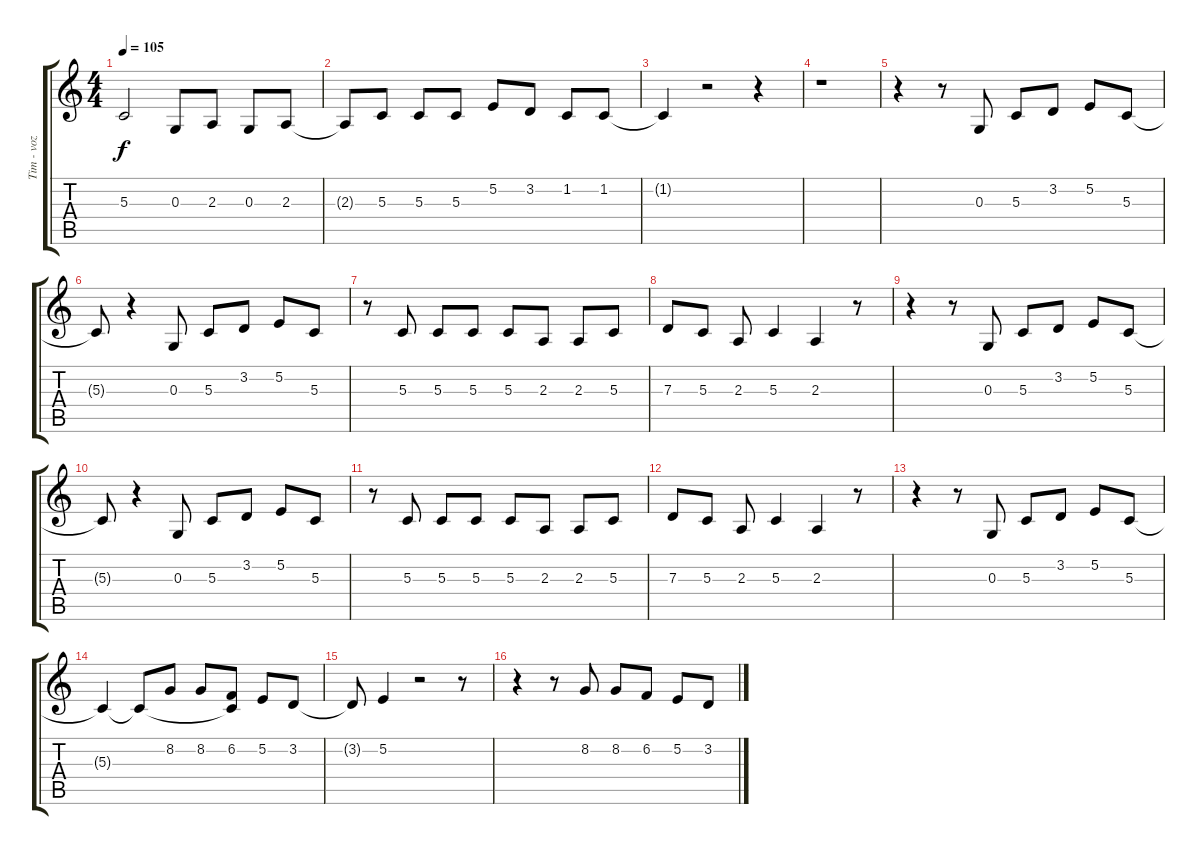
\track ("Tim - voz" "Tim - voz") {instrument tenorsax}
\staff {score tabs}
\tuning (E4 B3 G3 D3 A2 E2) {hide}
\ts (4 4)
\tempo 105
\clef g2
\ks c
5.3{t}.2{dy f} 0.3.8 2.3.8 0.3.8 2.3.8 |
2.3{t}.8 5.3.8 5.3.8 5.3.8 5.2.8 3.2.8 1.2.8 1.2.8 |
1.2{t}.4 r.2 r.4 |
r.1 |
r.4 r.8 0.3.8 5.3.8 3.2.8 5.2.8 5.3.8 |
5.3{t}.8 r.4 0.3.8 5.3.8 3.2.8 5.2.8 5.3.8 |
r.8 5.3.8 5.3.8 5.3.8 5.3.8 2.3.8 2.3.8 5.3.8 |
7.3.8 5.3.8 2.3.8 5.3.4 2.3.4 r.8 |
r.4 r.8 0.3.8 5.3.8 3.2.8 5.2.8 5.3.8 |
5.3{t}.8 r.4 0.3.8 5.3.8 3.2.8 5.2.8 5.3.8 |
r.8 5.3.8 5.3.8 5.3.8 5.3.8 2.3.8 2.3.8 5.3.8 |
7.3.8 5.3.8 2.3.8 5.3.4 2.3.4 r.8 |
r.4 r.8 0.3.8 5.3.8 3.2.8 5.2.8 5.3.8 |
5.3{t}.4 5.3{t}.8 8.2.8 8.2.8 (6.2 5.3{t}).8 5.2.8 3.2.8 |
3.2{t}.8 5.2.4 r.2 r.8 |
r.4 r.8 8.2.8 8.2.8 6.2.8 5.2.8 3.2.8
